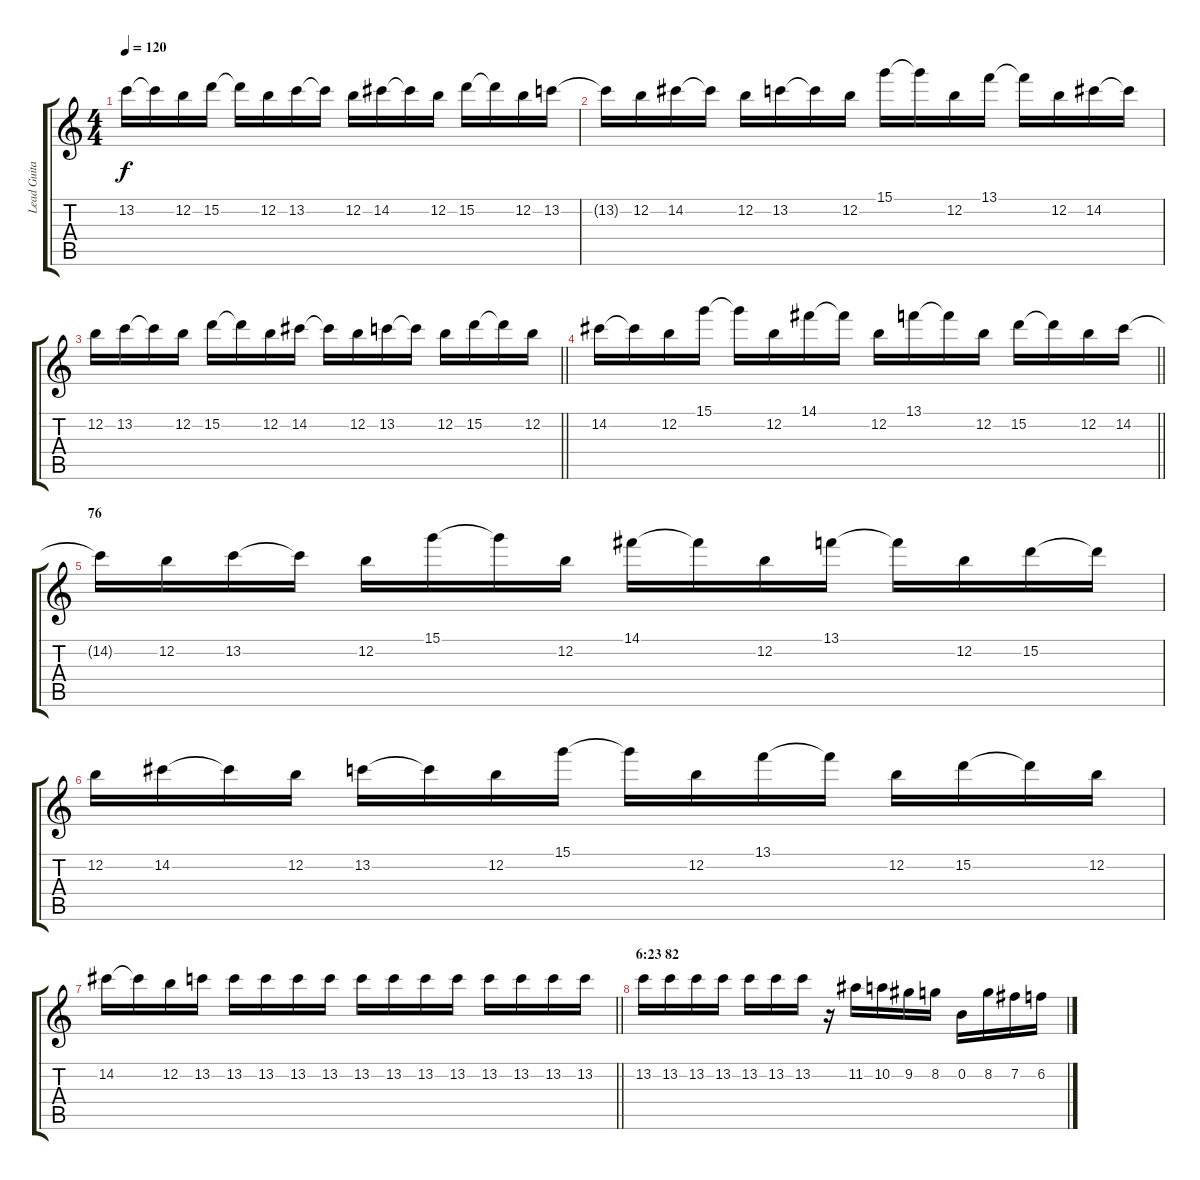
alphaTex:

\track ("Lead Guitar" "Lead Guita") {instrument distortionguitar}
\staff {score tabs}
\tuning (E4 B3 G3 D3 A2 E2) {hide}
\ts (4 4)
\tempo 120
\clef g2
\ks c
13.2.16{dy f} 13.2{t}.16 12.2.16 15.2.16 15.2{t}.16 12.2.16 13.2.16 13.2{t}.16 12.2.16 14.2.16 14.2{t}.16 12.2.16 15.2.16 15.2{t}.16 12.2.16 13.2.16 |
13.2{t}.16 12.2.16 14.2.16 14.2{t}.16 12.2.16 13.2.16 13.2{t}.16 12.2.16 15.1.16 15.1{t}.16 12.2.16 13.1.16 13.1{t}.16 12.2.16 14.2.16 14.2{t}.16 |
\barLineRight lightlight
12.2.16 13.2.16 13.2{t}.16 12.2.16 15.2.16 15.2{t}.16 12.2.16 14.2.16 14.2{t}.16 12.2.16 13.2.16 13.2{t}.16 12.2.16 15.2.16 15.2{t}.16 12.2.16 |
\barLineRight lightlight
14.2.16 14.2{t}.16 12.2.16 15.1.16 15.1{t}.16 12.2.16 14.1.16 14.1{t}.16 12.2.16 13.1.16 13.1{t}.16 12.2.16 15.2.16 15.2{t}.16 12.2.16 14.2.16 |
\section ("" "76")
14.2{t}.16 12.2.16 13.2.16 13.2{t}.16 12.2.16 15.1.16 15.1{t}.16 12.2.16 14.1.16 14.1{t}.16 12.2.16 13.1.16 13.1{t}.16 12.2.16 15.2.16 15.2{t}.16 |
12.2.16 14.2.16 14.2{t}.16 12.2.16 13.2.16 13.2{t}.16 12.2.16 15.1.16 15.1{t}.16 12.2.16 13.1.16 13.1{t}.16 12.2.16 15.2.16 15.2{t}.16 12.2.16 |
\barLineRight lightlight
14.2.16 14.2{t}.16 12.2.16 13.2.16 13.2.16 13.2.16 13.2.16 13.2.16 13.2.16 13.2.16 13.2.16 13.2.16 13.2.16 13.2.16 13.2.16 13.2.16 |
\section ("" "6:23 82")
13.2.16 13.2.16 13.2.16 13.2.16 13.2.16 13.2.16 13.2.16 r.16 11.2.16 10.2.16 9.2.16 8.2.16 0.2.16 8.2.16 7.2.16 6.2.16
